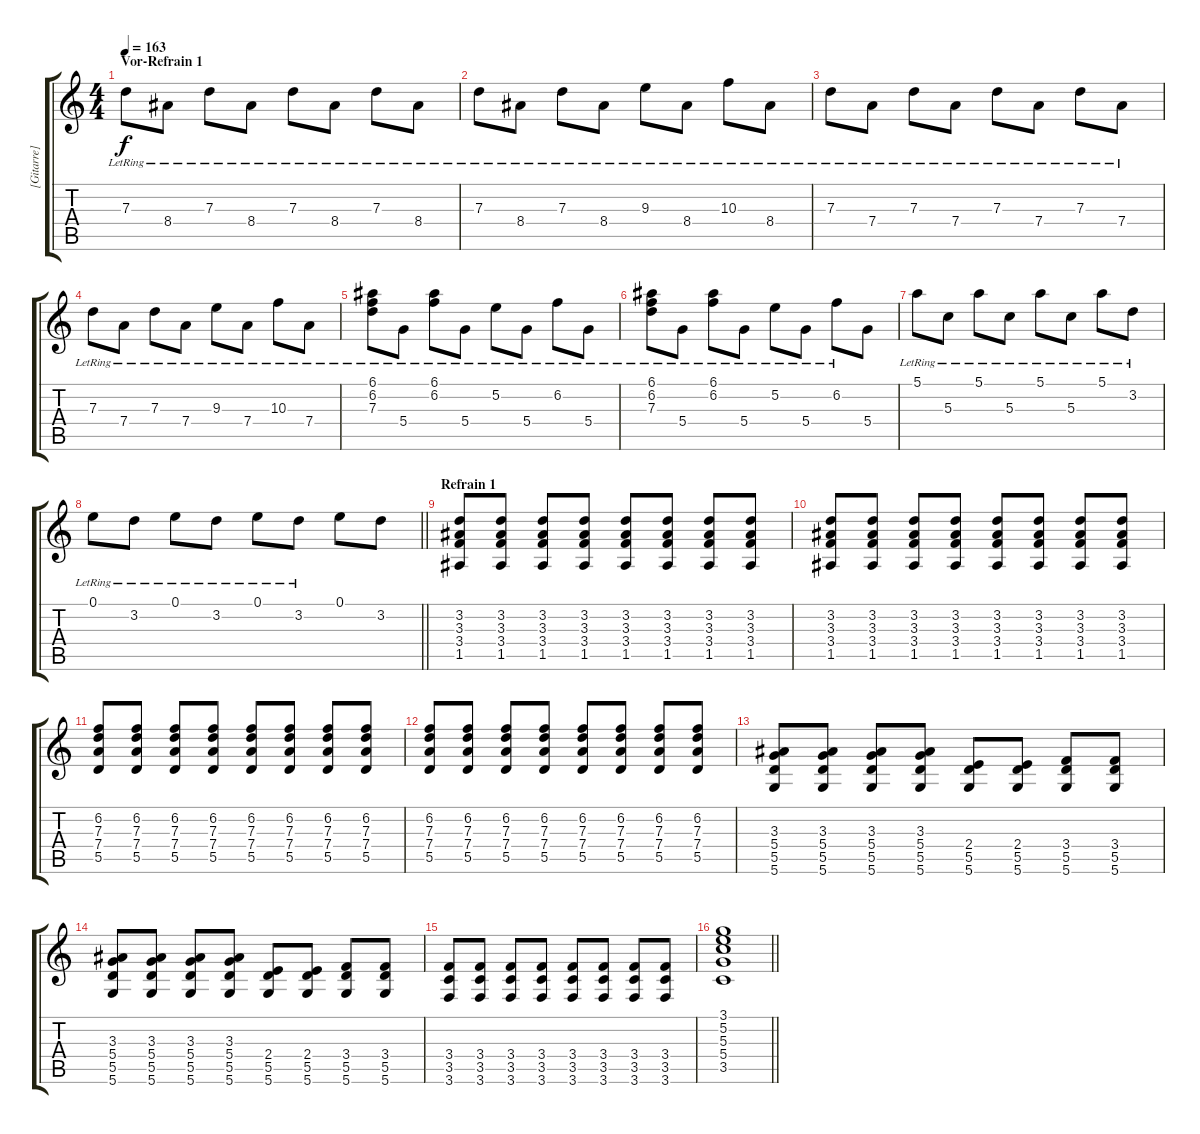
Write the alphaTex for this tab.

\track ("[Gitarre]" "[Gitarre]") {instrument electricguitarclean}
\staff {score tabs}
\tuning (E4 B3 G3 D3 A2 D2) {hide}
\ts (4 4)
\section ("" "Vor-Refrain 1")
\tempo 163
\clef g2
\ks c
7.3{lr}.8{dy f volume 16 balance 8 instrument electricguitarclean} 8.4{lr}.8 7.3{lr}.8 8.4{lr}.8 7.3{lr}.8 8.4{lr}.8 7.3{lr}.8 8.4{lr}.8 |
7.3{lr}.8 8.4{lr}.8 7.3{lr}.8 8.4{lr}.8 9.3{lr}.8 8.4{lr}.8 10.3{lr}.8 8.4{lr}.8 |
7.3{lr}.8 7.4{lr}.8 7.3{lr}.8 7.4{lr}.8 7.3{lr}.8 7.4{lr}.8 7.3{lr}.8 7.4{lr}.8 |
7.3{lr}.8 7.4{lr}.8 7.3{lr}.8 7.4{lr}.8 9.3{lr}.8 7.4{lr}.8 10.3{lr}.8 7.4{lr}.8 |
(6.1{lr} 6.2 7.3{lr}).8 5.4{lr}.8 (6.1{lr} 6.2{lr}).8 5.4{lr}.8 5.2{lr}.8 5.4{lr}.8 6.2{lr}.8 5.4{lr}.8 |
(6.1{lr} 6.2{lr} 7.3{lr}).8 5.4{lr}.8 (6.1{lr} 6.2{lr}).8 5.4{lr}.8 5.2{lr}.8 5.4{lr}.8 6.2{lr}.8 5.4.8 |
5.1{lr}.8 5.3{lr}.8 5.1{lr}.8 5.3{lr}.8 5.1{lr}.8 5.3{lr}.8 5.1{lr}.8 3.2{lr}.8 |
\barLineRight lightlight
0.1{lr}.8 3.2{lr}.8 0.1{lr}.8 3.2{lr}.8 0.1{lr}.8 3.2{lr}.8 0.1.8 3.2.8 |
\section ("" "Refrain 1")
(3.2 3.3 3.4 1.5).8{volume 12 balance 2 instrument overdrivenguitar} (3.2 3.3 3.4 1.5).8 (3.2 3.3 3.4 1.5).8 (3.2 3.3 3.4 1.5).8 (3.2 3.3 3.4 1.5).8 (3.2 3.3 3.4 1.5).8 (3.2 3.3 3.4 1.5).8 (3.2 3.3 3.4 1.5).8 |
(3.2 3.3 3.4 1.5).8 (3.2 3.3 3.4 1.5).8 (3.2 3.3 3.4 1.5).8 (3.2 3.3 3.4 1.5).8 (3.2 3.3 3.4 1.5).8 (3.2 3.3 3.4 1.5).8 (3.2 3.3 3.4 1.5).8 (3.2 3.3 3.4 1.5).8 |
(6.2 7.3 7.4 5.5).8 (6.2 7.3 7.4 5.5).8 (6.2 7.3 7.4 5.5).8 (6.2 7.3 7.4 5.5).8 (6.2 7.3 7.4 5.5).8 (6.2 7.3 7.4 5.5).8 (6.2 7.3 7.4 5.5).8 (6.2 7.3 7.4 5.5).8 |
(6.2 7.3 7.4 5.5).8 (6.2 7.3 7.4 5.5).8 (6.2 7.3 7.4 5.5).8 (6.2 7.3 7.4 5.5).8 (6.2 7.3 7.4 5.5).8 (6.2 7.3 7.4 5.5).8 (6.2 7.3 7.4 5.5).8 (6.2 7.3 7.4 5.5).8 |
(3.3 5.4 5.5 5.6).8 (3.3 5.4 5.5 5.6).8 (3.3 5.4 5.5 5.6).8 (3.3 5.4 5.5 5.6).8 (2.4 5.5 5.6).8 (2.4 5.5 5.6).8 (3.4 5.5 5.6).8 (3.4 5.5 5.6).8 |
(3.3 5.4 5.5 5.6).8 (3.3 5.4 5.5 5.6).8 (3.3 5.4 5.5 5.6).8 (3.3 5.4 5.5 5.6).8 (2.4 5.5 5.6).8 (2.4 5.5 5.6).8 (3.4 5.5 5.6).8 (3.4 5.5 5.6).8 |
(3.4 3.5 3.6).8 (3.4 3.5 3.6).8 (3.4 3.5 3.6).8 (3.4 3.5 3.6).8 (3.4 3.5 3.6).8 (3.4 3.5 3.6).8 (3.4 3.5 3.6).8 (3.4 3.5 3.6).8 |
\barLineRight lightlight
(3.1 5.2 5.3 5.4 3.5).1
